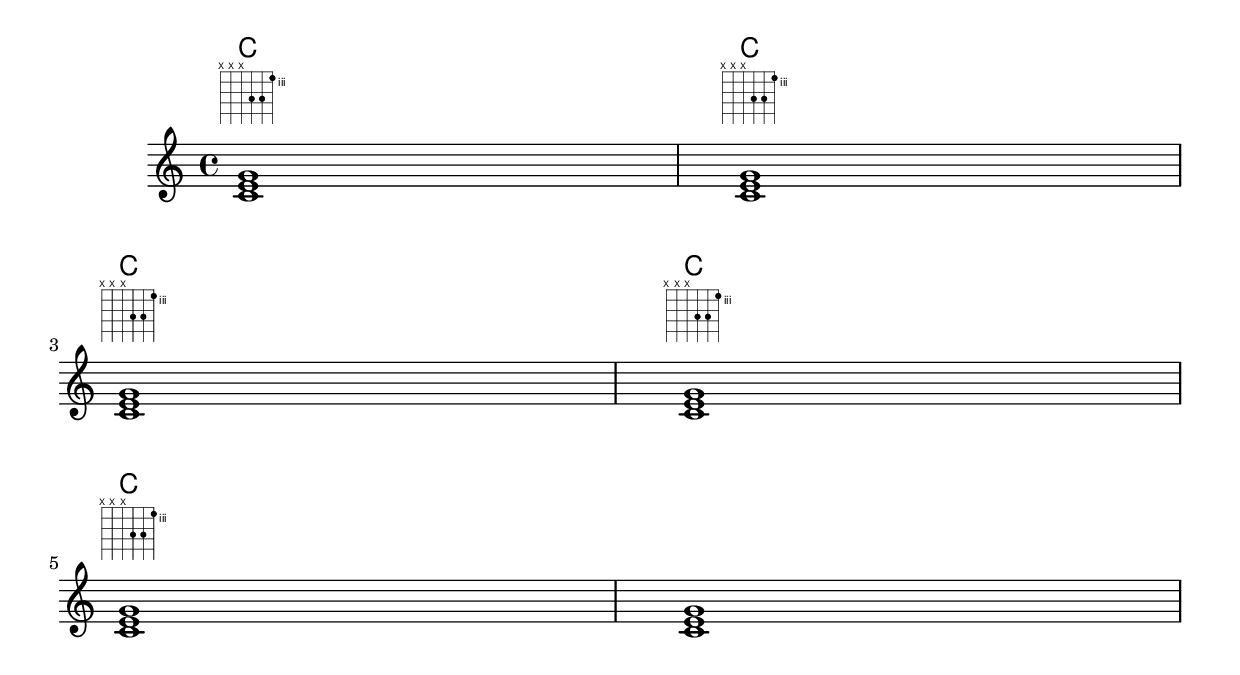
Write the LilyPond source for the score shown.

\header{
  
  texidoc = "FretBoards can be set to display only when the chord changes
or at the beginning of a new line."

}
  
  \version "2.14.0"

myChords = \chordmode {
  c1 c1 \break
  c1 c1 \break
  \set chordChanges = ##t
  c1 c1 \break
}

<<
  \new ChordNames { \myChords }
  \new FretBoards { \myChords }
  \new Staff { \myChords }
>>
